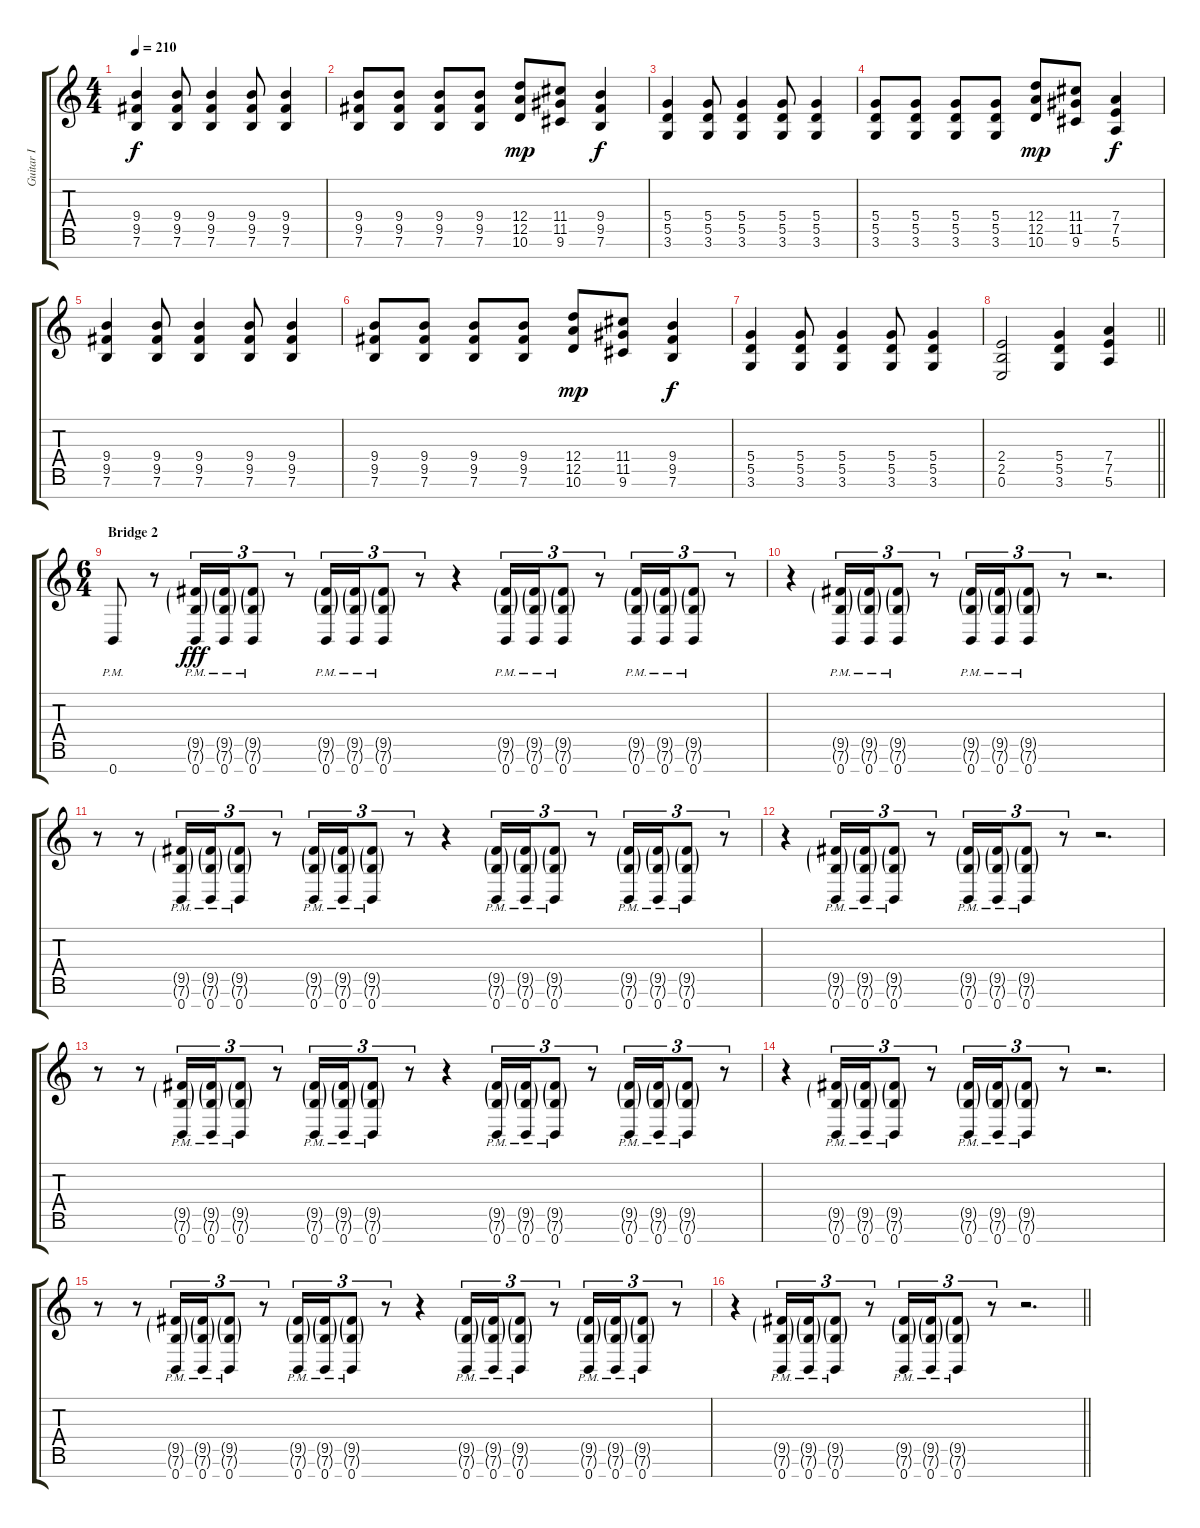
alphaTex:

\track ("Guitar I" "Guitar I") {instrument distortionguitar}
\staff {score tabs}
\tuning (E4 B3 G3 D3 A2 E2 B1) {hide}
\ts (4 4)
\tempo 210
\clef g2
\ks c
(9.4 9.5 7.6).4{dy f} (9.4 9.5 7.6).8 (9.4 9.5 7.6).4 (9.4 9.5 7.6).8 (9.4 9.5 7.6).4 |
(9.4 9.5 7.6).8 (9.4 9.5 7.6).8 (9.4 9.5 7.6).8 (9.4 9.5 7.6).8 (12.4 12.5 10.6).8{dy mp} (11.4 11.5 9.6).8 (9.4 9.5 7.6).4{dy f} |
(5.4 5.5 3.6).4 (5.4 5.5 3.6).8 (5.4 5.5 3.6).4 (5.4 5.5 3.6).8 (5.4 5.5 3.6).4 |
(5.4 5.5 3.6).8 (5.4 5.5 3.6).8 (5.4 5.5 3.6).8 (5.4 5.5 3.6).8 (12.4 12.5 10.6).8{dy mp} (11.4 11.5 9.6).8 (7.4 7.5 5.6).4{dy f} |
(9.4 9.5 7.6).4 (9.4 9.5 7.6).8 (9.4 9.5 7.6).4 (9.4 9.5 7.6).8 (9.4 9.5 7.6).4 |
(9.4 9.5 7.6).8 (9.4 9.5 7.6).8 (9.4 9.5 7.6).8 (9.4 9.5 7.6).8 (12.4 12.5 10.6).8{dy mp} (11.4 11.5 9.6).8 (9.4 9.5 7.6).4{dy f} |
(5.4 5.5 3.6).4 (5.4 5.5 3.6).8 (5.4 5.5 3.6).4 (5.4 5.5 3.6).8 (5.4 5.5 3.6).4 |
\barLineRight lightlight
(2.4 2.5 0.6).2 (5.4 5.5 3.6).4 (7.4 7.5 5.6).4 |
\ts (6 4)
\section ("" "Bridge 2")
0.7{pm}.8 r.8 (9.5{g} 7.6{g} 0.7{pm}).16{tu (3 2) dy fff} (9.5{g} 7.6{g} 0.7{pm}).16{tu (3 2)} (9.5{g} 7.6{g} 0.7{pm}).8{tu (3 2)} r.8{tu (3 2)} (9.5{g} 7.6{g} 0.7{pm}).16{tu (3 2)} (9.5{g} 7.6{g} 0.7{pm}).16{tu (3 2)} (9.5{g} 7.6{g} 0.7{pm}).8{tu (3 2)} r.8{tu (3 2)} r.4 (9.5{g} 7.6{g} 0.7{pm}).16{tu (3 2)} (9.5{g} 7.6{g} 0.7{pm}).16{tu (3 2)} (9.5{g} 7.6{g} 0.7{pm}).8{tu (3 2)} r.8{tu (3 2)} (9.5{g} 7.6{g} 0.7{pm}).16{tu (3 2)} (9.5{g} 7.6{g} 0.7{pm}).16{tu (3 2)} (9.5{g} 7.6{g} 0.7{pm}).8{tu (3 2)} r.8{tu (3 2)} |
r.4 (9.5{g} 7.6{g} 0.7{pm}).16{tu (3 2)} (9.5{g} 7.6{g} 0.7{pm}).16{tu (3 2)} (9.5{g} 7.6{g} 0.7{pm}).8{tu (3 2)} r.8{tu (3 2)} (9.5{g} 7.6{g} 0.7{pm}).16{tu (3 2)} (9.5{g} 7.6{g} 0.7{pm}).16{tu (3 2)} (9.5{g} 7.6{g} 0.7{pm}).8{tu (3 2)} r.8{tu (3 2)} r.2{d} |
r.8 r.8 (9.5{g} 7.6{g} 0.7{pm}).16{tu (3 2)} (9.5{g} 7.6{g} 0.7{pm}).16{tu (3 2)} (9.5{g} 7.6{g} 0.7{pm}).8{tu (3 2)} r.8{tu (3 2)} (9.5{g} 7.6{g} 0.7{pm}).16{tu (3 2)} (9.5{g} 7.6{g} 0.7{pm}).16{tu (3 2)} (9.5{g} 7.6{g} 0.7{pm}).8{tu (3 2)} r.8{tu (3 2)} r.4 (9.5{g} 7.6{g} 0.7{pm}).16{tu (3 2)} (9.5{g} 7.6{g} 0.7{pm}).16{tu (3 2)} (9.5{g} 7.6{g} 0.7{pm}).8{tu (3 2)} r.8{tu (3 2)} (9.5{g} 7.6{g} 0.7{pm}).16{tu (3 2)} (9.5{g} 7.6{g} 0.7{pm}).16{tu (3 2)} (9.5{g} 7.6{g} 0.7{pm}).8{tu (3 2)} r.8{tu (3 2)} |
r.4 (9.5{g} 7.6{g} 0.7{pm}).16{tu (3 2)} (9.5{g} 7.6{g} 0.7{pm}).16{tu (3 2)} (9.5{g} 7.6{g} 0.7{pm}).8{tu (3 2)} r.8{tu (3 2)} (9.5{g} 7.6{g} 0.7{pm}).16{tu (3 2)} (9.5{g} 7.6{g} 0.7{pm}).16{tu (3 2)} (9.5{g} 7.6{g} 0.7{pm}).8{tu (3 2)} r.8{tu (3 2)} r.2{d} |
r.8 r.8 (9.5{g} 7.6{g} 0.7{pm}).16{tu (3 2)} (9.5{g} 7.6{g} 0.7{pm}).16{tu (3 2)} (9.5{g} 7.6{g} 0.7{pm}).8{tu (3 2)} r.8{tu (3 2)} (9.5{g} 7.6{g} 0.7{pm}).16{tu (3 2)} (9.5{g} 7.6{g} 0.7{pm}).16{tu (3 2)} (9.5{g} 7.6{g} 0.7{pm}).8{tu (3 2)} r.8{tu (3 2)} r.4 (9.5{g} 7.6{g} 0.7{pm}).16{tu (3 2)} (9.5{g} 7.6{g} 0.7{pm}).16{tu (3 2)} (9.5{g} 7.6{g} 0.7{pm}).8{tu (3 2)} r.8{tu (3 2)} (9.5{g} 7.6{g} 0.7{pm}).16{tu (3 2)} (9.5{g} 7.6{g} 0.7{pm}).16{tu (3 2)} (9.5{g} 7.6{g} 0.7{pm}).8{tu (3 2)} r.8{tu (3 2)} |
r.4 (9.5{g} 7.6{g} 0.7{pm}).16{tu (3 2)} (9.5{g} 7.6{g} 0.7{pm}).16{tu (3 2)} (9.5{g} 7.6{g} 0.7{pm}).8{tu (3 2)} r.8{tu (3 2)} (9.5{g} 7.6{g} 0.7{pm}).16{tu (3 2)} (9.5{g} 7.6{g} 0.7{pm}).16{tu (3 2)} (9.5{g} 7.6{g} 0.7{pm}).8{tu (3 2)} r.8{tu (3 2)} r.2{d} |
r.8 r.8 (9.5{g} 7.6{g} 0.7{pm}).16{tu (3 2)} (9.5{g} 7.6{g} 0.7{pm}).16{tu (3 2)} (9.5{g} 7.6{g} 0.7{pm}).8{tu (3 2)} r.8{tu (3 2)} (9.5{g} 7.6{g} 0.7{pm}).16{tu (3 2)} (9.5{g} 7.6{g} 0.7{pm}).16{tu (3 2)} (9.5{g} 7.6{g} 0.7{pm}).8{tu (3 2)} r.8{tu (3 2)} r.4 (9.5{g} 7.6{g} 0.7{pm}).16{tu (3 2)} (9.5{g} 7.6{g} 0.7{pm}).16{tu (3 2)} (9.5{g} 7.6{g} 0.7{pm}).8{tu (3 2)} r.8{tu (3 2)} (9.5{g} 7.6{g} 0.7{pm}).16{tu (3 2)} (9.5{g} 7.6{g} 0.7{pm}).16{tu (3 2)} (9.5{g} 7.6{g} 0.7{pm}).8{tu (3 2)} r.8{tu (3 2)} |
\barLineRight lightlight
r.4 (9.5{g} 7.6{g} 0.7{pm}).16{tu (3 2)} (9.5{g} 7.6{g} 0.7{pm}).16{tu (3 2)} (9.5{g} 7.6{g} 0.7{pm}).8{tu (3 2)} r.8{tu (3 2)} (9.5{g} 7.6{g} 0.7{pm}).16{tu (3 2)} (9.5{g} 7.6{g} 0.7{pm}).16{tu (3 2)} (9.5{g} 7.6{g} 0.7{pm}).8{tu (3 2)} r.8{tu (3 2)} r.2{d}
